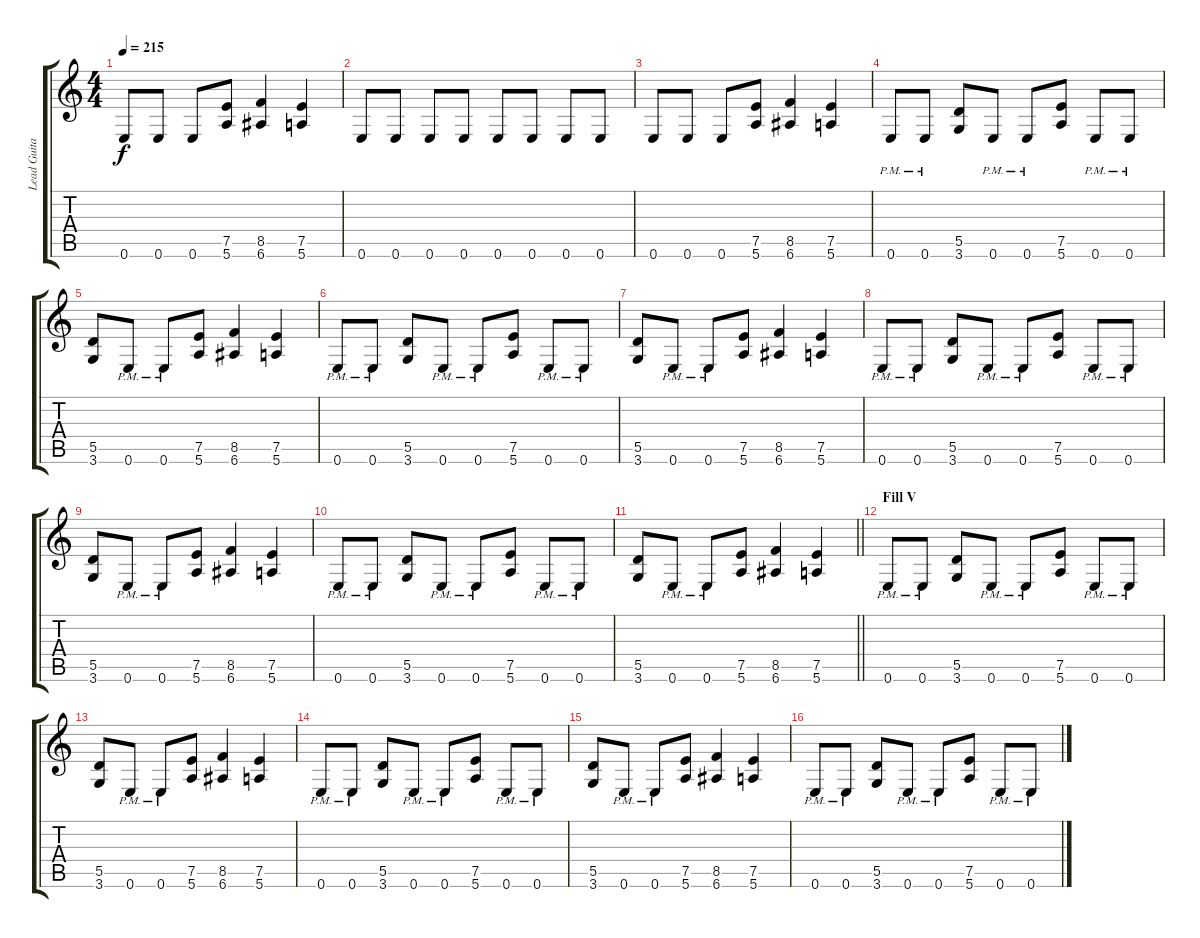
\track ("Lead Guitar" "Lead Guita") {instrument distortionguitar}
\staff {score tabs}
\tuning (E4 B3 G3 D3 A2 E2) {hide}
\ts (4 4)
\tempo 215
\clef g2
\ks c
0.6.8{dy f} 0.6.8 0.6.8 (7.5 5.6).8 (8.5 6.6).4 (7.5 5.6).4 |
0.6.8 0.6.8 0.6.8 0.6.8 0.6.8 0.6.8 0.6.8 0.6.8 |
0.6.8 0.6.8 0.6.8 (7.5 5.6).8 (8.5 6.6).4 (7.5 5.6).4 |
0.6{pm}.8 0.6{pm}.8 (5.5 3.6).8 0.6{pm}.8 0.6{pm}.8 (7.5 5.6).8 0.6{pm}.8 0.6{pm}.8 |
(5.5 3.6).8 0.6{pm}.8 0.6{pm}.8 (7.5 5.6).8 (8.5 6.6).4 (7.5 5.6).4 |
0.6{pm}.8 0.6{pm}.8 (5.5 3.6).8 0.6{pm}.8 0.6{pm}.8 (7.5 5.6).8 0.6{pm}.8 0.6{pm}.8 |
(5.5 3.6).8 0.6{pm}.8 0.6{pm}.8 (7.5 5.6).8 (8.5 6.6).4 (7.5 5.6).4 |
0.6{pm}.8 0.6{pm}.8 (5.5 3.6).8 0.6{pm}.8 0.6{pm}.8 (7.5 5.6).8 0.6{pm}.8 0.6{pm}.8 |
(5.5 3.6).8 0.6{pm}.8 0.6{pm}.8 (7.5 5.6).8 (8.5 6.6).4 (7.5 5.6).4 |
0.6{pm}.8 0.6{pm}.8 (5.5 3.6).8 0.6{pm}.8 0.6{pm}.8 (7.5 5.6).8 0.6{pm}.8 0.6{pm}.8 |
\barLineRight lightlight
(5.5 3.6).8 0.6{pm}.8 0.6{pm}.8 (7.5 5.6).8 (8.5 6.6).4 (7.5 5.6).4 |
\section ("" "Fill V")
0.6{pm}.8 0.6{pm}.8 (5.5 3.6).8 0.6{pm}.8 0.6{pm}.8 (7.5 5.6).8 0.6{pm}.8 0.6{pm}.8 |
(5.5 3.6).8 0.6{pm}.8 0.6{pm}.8 (7.5 5.6).8 (8.5 6.6).4 (7.5 5.6).4 |
0.6{pm}.8 0.6{pm}.8 (5.5 3.6).8 0.6{pm}.8 0.6{pm}.8 (7.5 5.6).8 0.6{pm}.8 0.6{pm}.8 |
(5.5 3.6).8 0.6{pm}.8 0.6{pm}.8 (7.5 5.6).8 (8.5 6.6).4 (7.5 5.6).4 |
0.6{pm}.8 0.6{pm}.8 (5.5 3.6).8 0.6{pm}.8 0.6{pm}.8 (7.5 5.6).8 0.6{pm}.8 0.6{pm}.8
